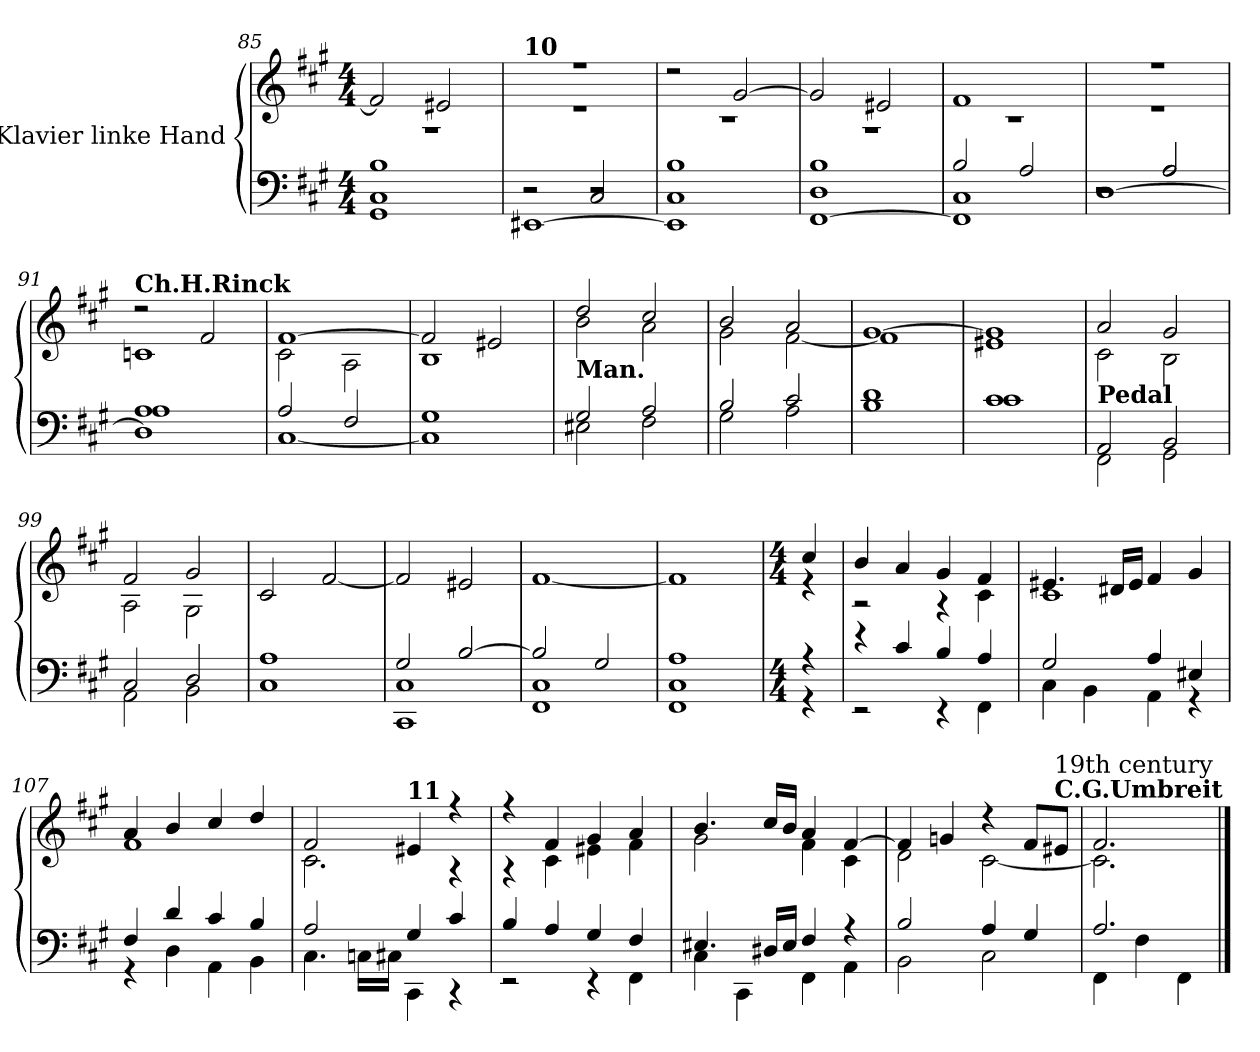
**kern	**kern
*part1	*part1
*staff2	*staff1
*I"Klavier linke Hand	*
*clefF4	*clefG2
*k[f#c#g#]	*k[f#c#g#]
*M4/4	*M4/4
=85	=85
*^	*^
*	*^	*	*
1B	1C#	1GG#	2f#/]	1r
.	.	.	2e#X/	.
=86	=86	=86	=86	=86
!	!	!	!LO:TX:a:B:t=10	!
2r	2r	[1EE#X	1r	1r
2r	2C#/	.	.	.
=87	=87	=87	=87	=87
1B	1C#	1EE#]	2r	1r
.	.	.	[2g#/	.
=88	=88	=88	=88	=88
1B	1D	[1FF#	2g#/]	1r
.	.	.	2e#X/	.
!!LO:LB:g=z	!!
=89	=89	=89	=89	=89
2B/	1C#	1FF#]	1f#	1r
2A/	.	.	.	.
=90	=90	=90	=90	=90
2r	2r	[1D	1r	1r
2A/	2A/	.	.	.
=91	=91	=91	=91	=91
!	!	!	!LO:TX:a:B:t=Ch.H.Rinck	!
1A	1A	1D]	2r	1cn
.	.	.	2f#/	.
*	*v	*v	*	*
!!LO:PB:g=z	!!
=92	=92	=92	=92
2A/	[1C#	[1f#	2c#\
2F#/	.	.	2A\
=93	=93	=93	=93
1G#	1C#]	2f#/]	1B
.	.	2e#X/	.
=94	=94	=94	=94
!LO:TX:a:B:t=Man.	!	!	!
2G#/	2E#X\	2dd/	2b\
2A/	2F#\	2cc#/	2a\
=95	=95	=95	=95
2B/	2G#\	2b/	2g#\
2c#/	2A\	2a/	[2f#\
=96	=96	=96	=96
1d	1B	[1g#	1f#]
=97	=97	=97	=97
1c#	1c#	1g#]	1e#X
=98	=98	=98	=98
!LO:TX:a:B:t=Pedal	!	!	!
2AA/	2FF#\	2a/	2c#\
2BB/	2GG#\	2g#/	2B\
=99	=99	=99	=99
2C#/	2AA\	2f#/	2A\
2D/	2BB\	2g#/	2G#\
*	*	*v	*v
!!LO:LB:g=z
=100	=100	=100
1A	1C#	2c#/
.	.	[2f#/
=101	=101	=101
2G#/	1CC# 1C#	2f#/]
[2B/	.	2e#X/
=102	=102	=102
2B/]	1FF# 1C#	[1f#
2G#/	.	.
!!LO:LB:g=z
=103	=103	=103
1A	1FF# 1C#	1f#]
!!LO:PB:g=z
=104	=104	=104
*M4/4	*	*M4/4
*	*	*^
4r	4r	4cc#/	4r
=105	=105	=105	=105
4r	2r	4b/	2r
4c#/	.	4a/	.
4B/	4r	4g#/	4r
4A/	4FF#\	4f#/	4c#\
=106	=106	=106	=106
2G#/	4C#\	4.e#X/	1c#
.	4BB\	.	.
.	.	16d#X/LL	.
.	.	16e#/JJ	.
4A/	4AA\	4f#/	.
4E#X/	4r	4g#/	.
=107	=107	=107	=107
4F#/	4r	4a/	1f#
4d/	4D\	4b/	.
4c#/	4AA\	4cc#/	.
4B/	4BB\	4dd/	.
=108	=108	=108	=108
2A/	4.C#\	2f#/	2.c#\
.	16Cn\LL	.	.
.	16C#X\JJ	.	.
!	!	!LO:TX:a:B:t=11	!
4G#/	4CC#\	4e#X/	.
4c#/	4r	4r	4r
!!LO:LB:g=z	!!
=109	=109	=109	=109
4B/	2r	4r	4r
4A/	.	4f#/	4c#\
4G#/	4r	4g#/	4e#X\
4F#/	4FF#\	4a/	4f#\
=110	=110	=110	=110
4.E#X/	4C#\	4.b/	2g#\
.	4CC#\	.	.
16D#X/LL	.	16cc#/LL	.
16E#/JJ	.	16b/JJ	.
4F#/	4FF#\	4a/	4f#\
4r	4AA\	[4f#/	4c#\
=111	=111	=111	=111
2B/	2BB\	4f#/]	2d\
.	.	4gn/	.
4A/	2C#\	4r	[2c#\
4G#/	.	8f#/L	.
!	!	!LO:TX:a:B:t=C.G.Umbreit	!
!	!	!LO:TX:a:t=19th century	!
.	.	8e#X/J	.
=112	=112	=112	=112
2.A/	4FF#\	2.f#/	2.c#\]
.	4F#\	.	.
.	4FF#\	.	.
*v	*v	*	*
*	*v	*v
==	==
*-	*-
